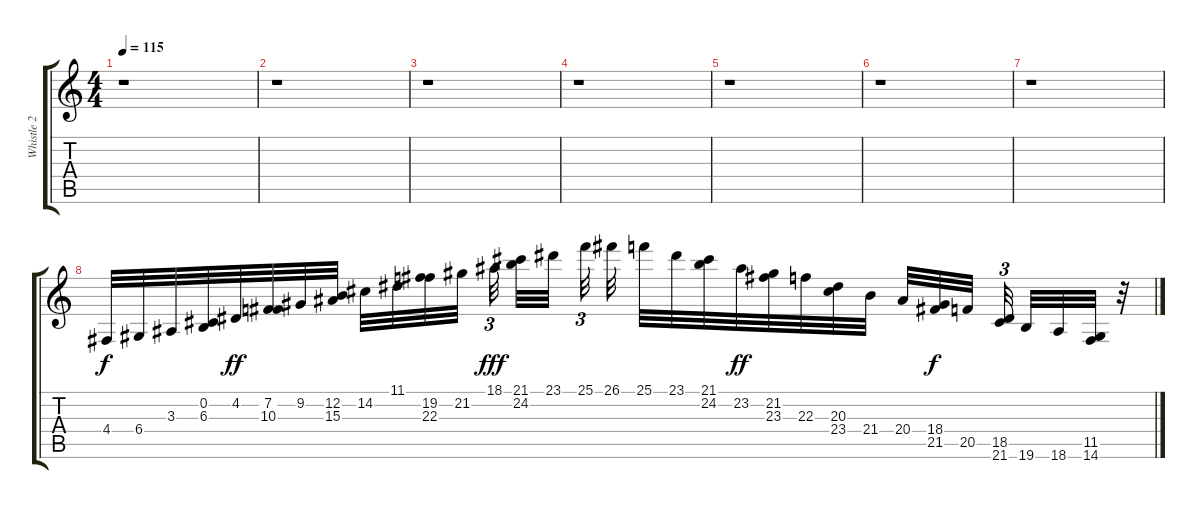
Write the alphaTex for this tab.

\track ("Whistle 2" "Whistle 2") {instrument whistle}
\staff {score tabs}
\tuning (E4 B3 G3 D3 A2 E2) {hide}
\ts (4 4)
\tempo 115
\clef g2
\ks c
r.1{dy f} |
r.1 |
r.1 |
r.1 |
r.1 |
r.1 |
r.1 |
4.4.32{balance 0} 6.4.32 3.3.32{balance 1} (0.2 6.3).32 4.2.32{dy ff balance 2} (7.2 10.3).32 9.2.32{balance 3} (12.2 15.3).32 14.2.32{balance 4} 11.1.32 (19.2 22.3).32 21.2.32{beam splitsecondary} 18.1.32{tu (3 2) dy fff beam splitsecondary} (21.1 24.2).32{balance 6} 23.1.32{beam splitsecondary} 25.1.32{tu (3 2) balance 7} 26.1.32 25.1.32{balance 8} 23.1.32 (21.1 24.2).32{balance 9} 23.2.32{dy ff} (21.2 23.3).32{balance 10} 22.3.32 (20.3 23.4).32{balance 11} 21.4.32 20.4.32{balance 12} (18.4 21.5).32{dy f} 20.5.32{balance 13 beam splitsecondary} (18.5 21.6).32{tu (3 2) beam splitsecondary} 19.6.32{balance 14} 18.6.32 (11.5 14.6).32 r.32
